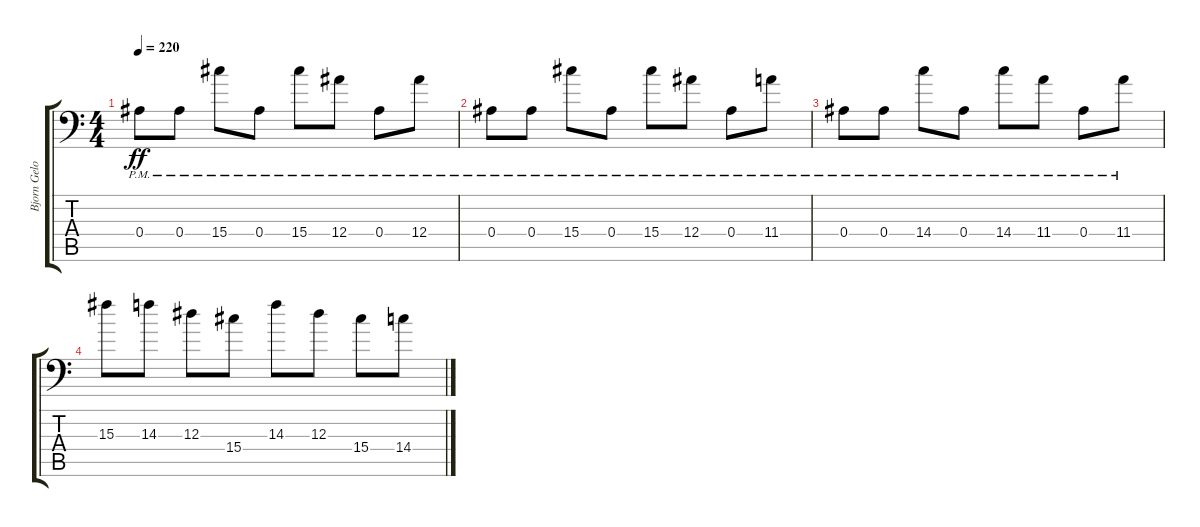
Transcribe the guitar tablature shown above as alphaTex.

\track ("Bjorn Gelotte" "Bjorn Gelo") {instrument distortionguitar}
\staff {score tabs}
\tuning (C4 G3 Eb3 Bb2 F2 Bb1) {hide}
\ts (4 4)
\tempo 220
\clef f4
\ks c
0.4{pm}.8{dy ff} 0.4{pm}.8 15.4{pm}.8 0.4{pm}.8 15.4{pm}.8 12.4{pm}.8 0.4{pm}.8 12.4{pm}.8 |
0.4{pm}.8 0.4{pm}.8 15.4{pm}.8 0.4{pm}.8 15.4{pm}.8 12.4{pm}.8 0.4{pm}.8 11.4{pm}.8 |
0.4{pm}.8 0.4{pm}.8 14.4{pm}.8 0.4{pm}.8 14.4{pm}.8 11.4{pm}.8 0.4{pm}.8 11.4{pm}.8 |
15.3.8 14.3.8 12.3.8 15.4.8 14.3.8 12.3.8 15.4.8 14.4.8
